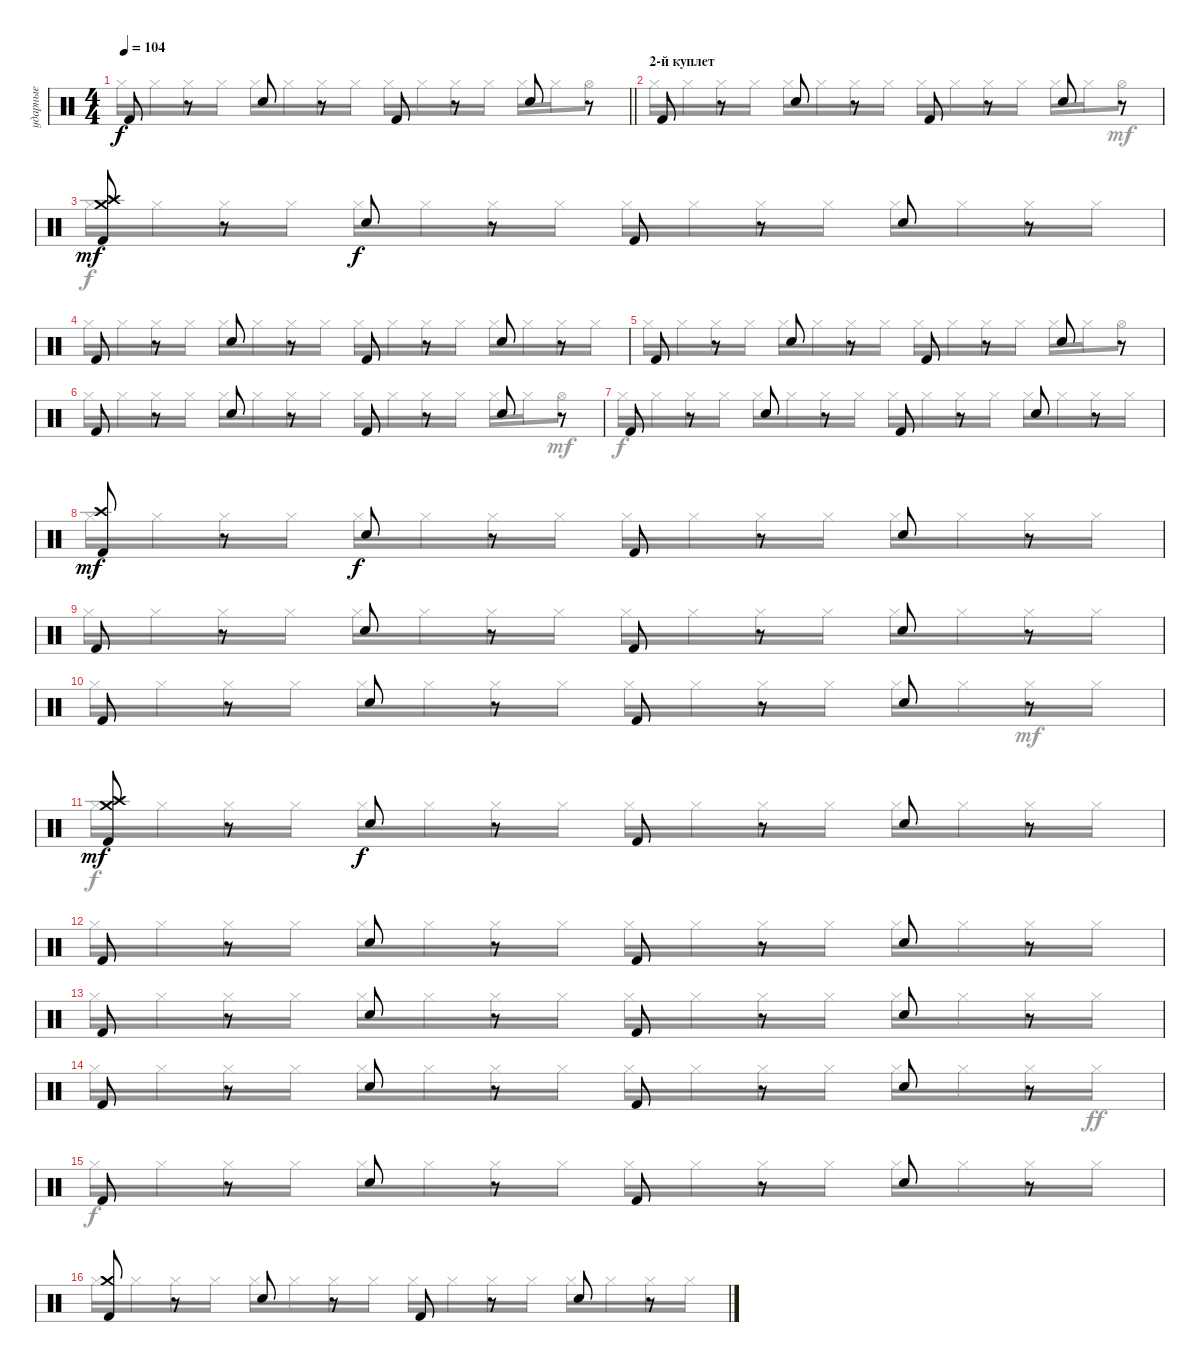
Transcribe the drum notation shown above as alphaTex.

\track ("ударные" "ударные") {instrument percussion}
\staff {score}
\articulation defaults
\voice
\ts (4 4)
\tempo 104
\clef neutral
\barLineRight lightlight
\ks c "Kick (hit) 2".8{dy f}
r.8 "Electric Snare (hit)".8 r.8 "Kick (hit) 2".8 r.8 "Electric Snare (hit)".8 r.8 |
\section ("" "2-й куплет")
"Kick (hit) 2".8 r.8 "Electric Snare (hit)".8 r.8 "Kick (hit) 2".8 r.8 "Electric Snare (hit)".8 r.8 |
("Crash medium (hit)" "Crash high (hit)" "Kick (hit) 2").8{dy mf} r.8 "Electric Snare (hit)".8{dy f} r.8 "Kick (hit) 2".8 r.8 "Electric Snare (hit)".8 r.8 |
"Kick (hit) 2".8 r.8 "Electric Snare (hit)".8 r.8 "Kick (hit) 2".8 r.8 "Electric Snare (hit)".8 r.8 |
"Kick (hit) 2".8 r.8 "Electric Snare (hit)".8 r.8 "Kick (hit) 2".8 r.8 "Electric Snare (hit)".8 r.8 |
"Kick (hit) 2".8 r.8 "Electric Snare (hit)".8 r.8 "Kick (hit) 2".8 r.8 "Electric Snare (hit)".8 r.8 |
"Kick (hit) 2".8 r.8 "Electric Snare (hit)".8 r.8 "Kick (hit) 2".8 r.8 "Electric Snare (hit)".8 r.8 |
("Crash high (hit)" "Kick (hit) 2").8{dy mf} r.8 "Electric Snare (hit)".8{dy f} r.8 "Kick (hit) 2".8 r.8 "Electric Snare (hit)".8 r.8 |
"Kick (hit) 2".8 r.8 "Electric Snare (hit)".8 r.8 "Kick (hit) 2".8 r.8 "Electric Snare (hit)".8 r.8 |
"Kick (hit) 2".8 r.8 "Electric Snare (hit)".8 r.8 "Kick (hit) 2".8 r.8 "Electric Snare (hit)".8 r.8 |
("Crash medium (hit)" "Crash high (hit)" "Kick (hit) 2").8{dy mf} r.8 "Electric Snare (hit)".8{dy f} r.8 "Kick (hit) 2".8 r.8 "Electric Snare (hit)".8 r.8 |
"Kick (hit) 2".8 r.8 "Electric Snare (hit)".8 r.8 "Kick (hit) 2".8 r.8 "Electric Snare (hit)".8 r.8 |
"Kick (hit) 2".8 r.8 "Electric Snare (hit)".8 r.8 "Kick (hit) 2".8 r.8 "Electric Snare (hit)".8 r.8 |
"Kick (hit) 2".8 r.8 "Electric Snare (hit)".8 r.8 "Kick (hit) 2".8 r.8 "Electric Snare (hit)".8 r.8 |
"Kick (hit) 2".8 r.8 "Electric Snare (hit)".8 r.8 "Kick (hit) 2".8 r.8 "Electric Snare (hit)".8 r.8 |
("Crash medium (hit)" "Kick (hit) 2").8 r.8 "Electric Snare (hit)".8 r.8 "Kick (hit) 2".8 r.8 "Electric Snare (hit)".8 r.8
\voice
\clef neutral
\ottava regular
\simile none
\barLineRight lightlight
\ks c "Hi-Hat (closed)".16{dy f} "Hi-Hat (closed)".16 "Hi-Hat (closed)".16 "Hi-Hat (closed)".16 "Hi-Hat (closed)".16 "Hi-Hat (closed)".16 "Hi-Hat (closed)".16 "Hi-Hat (closed)".16 "Hi-Hat (closed)".16 "Hi-Hat (closed)".16 "Hi-Hat (closed)".16 "Hi-Hat (closed)".16 "Hi-Hat (closed)".16 "Hi-Hat (closed)".16 "Hi-Hat (open)".8
|
"Hi-Hat (closed)".16 "Hi-Hat (closed)".16 "Hi-Hat (closed)".16 "Hi-Hat (closed)".16 "Hi-Hat (closed)".16 "Hi-Hat (closed)".16 "Hi-Hat (closed)".16 "Hi-Hat (closed)".16 "Hi-Hat (closed)".16 "Hi-Hat (closed)".16 "Hi-Hat (closed)".16 "Hi-Hat (closed)".16 "Hi-Hat (closed)".16 "Hi-Hat (closed)".16 "Hi-Hat (open)".8{dy mf} |
"Hi-Hat (closed)".16{dy f} "Hi-Hat (closed)".16 "Hi-Hat (closed)".16 "Hi-Hat (closed)".16 "Hi-Hat (closed)".16 "Hi-Hat (closed)".16 "Hi-Hat (closed)".16 "Hi-Hat (closed)".16 "Hi-Hat (closed)".16 "Hi-Hat (closed)".16 "Hi-Hat (closed)".16 "Hi-Hat (closed)".16 "Hi-Hat (closed)".16 "Hi-Hat (closed)".16 "Hi-Hat (closed)".16 "Hi-Hat (closed)".16 |
"Hi-Hat (closed)".16 "Hi-Hat (closed)".16 "Hi-Hat (closed)".16 "Hi-Hat (closed)".16 "Hi-Hat (closed)".16 "Hi-Hat (closed)".16 "Hi-Hat (closed)".16 "Hi-Hat (closed)".16 "Hi-Hat (closed)".16 "Hi-Hat (closed)".16 "Hi-Hat (closed)".16 "Hi-Hat (closed)".16 "Hi-Hat (closed)".16 "Hi-Hat (closed)".16 "Hi-Hat (closed)".16 "Hi-Hat (closed)".16 |
"Hi-Hat (closed)".16 "Hi-Hat (closed)".16 "Hi-Hat (closed)".16 "Hi-Hat (closed)".16 "Hi-Hat (closed)".16 "Hi-Hat (closed)".16 "Hi-Hat (closed)".16 "Hi-Hat (closed)".16 "Hi-Hat (closed)".16 "Hi-Hat (closed)".16 "Hi-Hat (closed)".16 "Hi-Hat (closed)".16 "Hi-Hat (closed)".16 "Hi-Hat (closed)".16 "Hi-Hat (open)".8 |
"Hi-Hat (closed)".16 "Hi-Hat (closed)".16 "Hi-Hat (closed)".16 "Hi-Hat (closed)".16 "Hi-Hat (closed)".16 "Hi-Hat (closed)".16 "Hi-Hat (closed)".16 "Hi-Hat (closed)".16 "Hi-Hat (closed)".16 "Hi-Hat (closed)".16 "Hi-Hat (closed)".16 "Hi-Hat (closed)".16 "Hi-Hat (closed)".16 "Hi-Hat (closed)".16 "Hi-Hat (open)".8{dy mf} |
"Hi-Hat (closed)".16{dy f} "Hi-Hat (closed)".16 "Hi-Hat (closed)".16 "Hi-Hat (closed)".16 "Hi-Hat (closed)".16 "Hi-Hat (closed)".16 "Hi-Hat (closed)".16 "Hi-Hat (closed)".16 "Hi-Hat (closed)".16 "Hi-Hat (closed)".16 "Hi-Hat (closed)".16 "Hi-Hat (closed)".16 "Hi-Hat (closed)".16 "Hi-Hat (closed)".16 "Hi-Hat (closed)".16 "Hi-Hat (closed)".16 |
"Hi-Hat (closed)".16 "Hi-Hat (closed)".16 "Hi-Hat (closed)".16 "Hi-Hat (closed)".16 "Hi-Hat (closed)".16 "Hi-Hat (closed)".16 "Hi-Hat (closed)".16 "Hi-Hat (closed)".16 "Hi-Hat (closed)".16 "Hi-Hat (closed)".16 "Hi-Hat (closed)".16 "Hi-Hat (closed)".16 "Hi-Hat (closed)".16 "Hi-Hat (closed)".16 "Hi-Hat (closed)".16 "Hi-Hat (closed)".16 |
"Hi-Hat (closed)".16 "Hi-Hat (closed)".16 "Hi-Hat (closed)".16 "Hi-Hat (closed)".16 "Hi-Hat (closed)".16 "Hi-Hat (closed)".16 "Hi-Hat (closed)".16 "Hi-Hat (closed)".16 "Hi-Hat (closed)".16 "Hi-Hat (closed)".16 "Hi-Hat (closed)".16 "Hi-Hat (closed)".16 "Hi-Hat (closed)".16 "Hi-Hat (closed)".16 "Hi-Hat (closed)".16 "Hi-Hat (closed)".16 |
"Hi-Hat (closed)".16 "Hi-Hat (closed)".16 "Hi-Hat (closed)".16 "Hi-Hat (closed)".16 "Hi-Hat (closed)".16 "Hi-Hat (closed)".16 "Hi-Hat (closed)".16 "Hi-Hat (closed)".16 "Hi-Hat (closed)".16 "Hi-Hat (closed)".16 "Hi-Hat (closed)".16 "Hi-Hat (closed)".16 "Hi-Hat (closed)".16 "Hi-Hat (closed)".16 "Hi-Hat (closed)".16{dy mf} "Hi-Hat (closed)".16 |
"Hi-Hat (closed)".16{dy f} "Hi-Hat (closed)".16 "Hi-Hat (closed)".16 "Hi-Hat (closed)".16 "Hi-Hat (closed)".16 "Hi-Hat (closed)".16 "Hi-Hat (closed)".16 "Hi-Hat (closed)".16 "Hi-Hat (closed)".16 "Hi-Hat (closed)".16 "Hi-Hat (closed)".16 "Hi-Hat (closed)".16 "Hi-Hat (closed)".16 "Hi-Hat (closed)".16 "Hi-Hat (closed)".16 "Hi-Hat (closed)".16 |
"Hi-Hat (closed)".16 "Hi-Hat (closed)".16 "Hi-Hat (closed)".16 "Hi-Hat (closed)".16 "Hi-Hat (closed)".16 "Hi-Hat (closed)".16 "Hi-Hat (closed)".16 "Hi-Hat (closed)".16 "Hi-Hat (closed)".16 "Hi-Hat (closed)".16 "Hi-Hat (closed)".16 "Hi-Hat (closed)".16 "Hi-Hat (closed)".16 "Hi-Hat (closed)".16 "Hi-Hat (closed)".16 "Hi-Hat (closed)".16 |
"Hi-Hat (closed)".16 "Hi-Hat (closed)".16 "Hi-Hat (closed)".16 "Hi-Hat (closed)".16 "Hi-Hat (closed)".16 "Hi-Hat (closed)".16 "Hi-Hat (closed)".16 "Hi-Hat (closed)".16 "Hi-Hat (closed)".16 "Hi-Hat (closed)".16 "Hi-Hat (closed)".16 "Hi-Hat (closed)".16 "Hi-Hat (closed)".16 "Hi-Hat (closed)".16 "Hi-Hat (closed)".16 "Hi-Hat (closed)".16 |
"Hi-Hat (closed)".16 "Hi-Hat (closed)".16 "Hi-Hat (closed)".16 "Hi-Hat (closed)".16 "Hi-Hat (closed)".16 "Hi-Hat (closed)".16 "Hi-Hat (closed)".16 "Hi-Hat (closed)".16 "Hi-Hat (closed)".16 "Hi-Hat (closed)".16 "Hi-Hat (closed)".16 "Hi-Hat (closed)".16 "Hi-Hat (closed)".16 "Hi-Hat (closed)".16 "Hi-Hat (closed)".16 "Hi-Hat (closed)".16{dy ff} |
"Hi-Hat (closed)".16{dy f} "Hi-Hat (closed)".16 "Hi-Hat (closed)".16 "Hi-Hat (closed)".16 "Hi-Hat (closed)".16 "Hi-Hat (closed)".16 "Hi-Hat (closed)".16 "Hi-Hat (closed)".16 "Hi-Hat (closed)".16 "Hi-Hat (closed)".16 "Hi-Hat (closed)".16 "Hi-Hat (closed)".16 "Hi-Hat (closed)".16 "Hi-Hat (closed)".16 "Hi-Hat (closed)".16 "Hi-Hat (closed)".16 |
"Hi-Hat (closed)".16 "Hi-Hat (closed)".16 "Hi-Hat (closed)".16 "Hi-Hat (closed)".16 "Hi-Hat (closed)".16 "Hi-Hat (closed)".16 "Hi-Hat (closed)".16 "Hi-Hat (closed)".16 "Hi-Hat (closed)".16 "Hi-Hat (closed)".16 "Hi-Hat (closed)".16 "Hi-Hat (closed)".16 "Hi-Hat (closed)".16 "Hi-Hat (closed)".16 "Hi-Hat (closed)".16 "Hi-Hat (closed)".16
